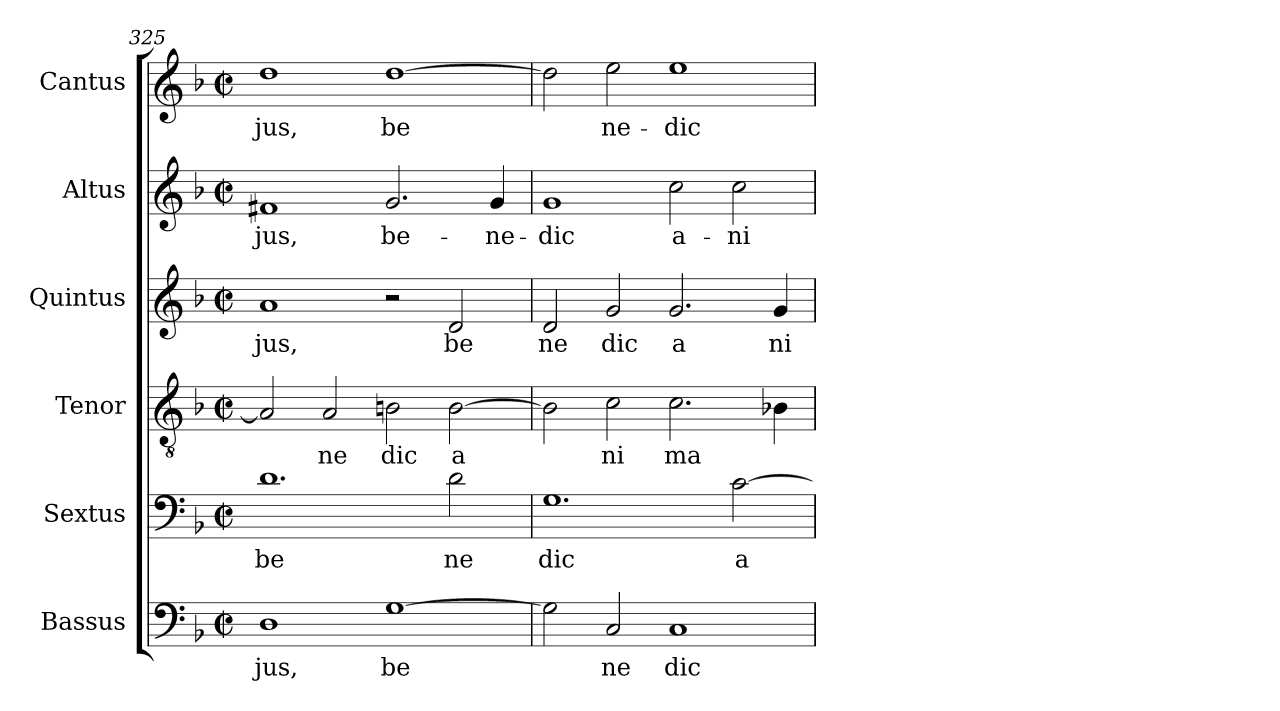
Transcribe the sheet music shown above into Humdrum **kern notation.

**kern	**text	**kern	**text	**kern	**text	**kern	**text	**kern	**text	**kern	**text
*part6	*part6	*part5	*part5	*part4	*part4	*part3	*part3	*part2	*part2	*part1	*part1
*staff6	*staff6	*staff5	*staff5	*staff4	*staff4	*staff3	*staff3	*staff2	*staff2	*staff1	*staff1
*I"Bassus	*	*I"Sextus	*	*I"Tenor	*	*I"Quintus	*	*I"Altus	*	*I"Cantus	*
*I'Bassus	*	*I'Sextus	*	*I'Tenor	*	*I'Quintus	*	*I'Altus	*	*I'Cantus	*
!!LO:LB:g=z
*clefF4	*	*clefF4	*	*clefGv2	*	*clefG2	*	*clefG2	*	*clefG2	*
*k[b-]	*	*k[b-]	*	*k[b-]	*	*k[b-]	*	*k[b-]	*	*k[b-]	*
*F:	*	*F:	*	*F:	*	*F:	*	*F:	*	*F:	*
*M2/2	*	*M2/2	*	*M2/2	*	*M2/2	*	*M2/2	*	*M2/2	*
*met(c|)	*	*met(c|)	*	*met(c|)	*	*met(c|)	*	*met(c|)	*	*met(c|)	*
=325	=325	=325	=325	=325	=325	=325	=325	=325	=325	=325	=325
!	!LO:LY:b:cj	!	!LO:LY:b:cj	!	!LO:LY:b:cj	!	!LO:LY:b:cj	!	!LO:LY:b:cj	!	!LO:LY:b:cj
1D	jus,	1.d	be	2A/]	.	1a	jus,	1f#X	jus,	1dd	-jus,
!	!	!	!	!	!LO:LY:b:cj	!	!	!	!	!	!
.	.	.	.	2A/	ne	.	.	.	.	.	.
!	!LO:LY:b:cj	!	!	!	!LO:LY:b:cj	!	!	!	!LO:LY:b:cj	!	!LO:LY:b:cj
[>1G	be	.	.	2Bn\	dic	2r	.	2.g/	be-	[>1dd	be-
!	!	!	!LO:LY:b:cj	!	!LO:LY:b:cj	!	!LO:LY:b:cj	!	!	!	!
.	.	2d\	ne	[>2B\	a	2d/	be	.	.	.	.
!	!	!	!	!	!	!	!	!	!LO:LY:b:cj	!	!
.	.	.	.	.	.	.	.	4g/	-ne-	.	.
=326	=326	=326	=326	=326	=326	=326	=326	=326	=326	=326	=326
!	!LO:LY:b:cj	!	!LO:LY:b:cj	!	!LO:LY:b:cj	!	!LO:LY:b:cj	!	!LO:LY:b:cj	!	!LO:LY:b:cj
2G\]	.	1.G	dic	2B\]	.	2d/	ne	1g	-dic	2dd\]	--
!	!LO:LY:b:cj	!	!	!	!LO:LY:b:cj	!	!LO:LY:b:cj	!	!	!	!LO:LY:b:cj
2C/	ne	.	.	2c\	ni	2g/	dic	.	.	2ee\	-ne-
!	!LO:LY:b:cj	!	!	!	!LO:LY:b:cj	!	!LO:LY:b:cj	!	!LO:LY:b:cj	!	!LO:LY:b:cj
1C	dic	.	.	2.c\	ma	2.g/	a	2cc\	a-	1ee	-dic
!	!	!	!LO:LY:b:cj	!	!	!	!	!	!LO:LY:b:cj	!	!
.	.	[>2c\	a	.	.	.	.	2cc\	-ni-	.	.
!	!	!	!	!	!LO:LY:b:cj	!	!LO:LY:b:cj	!	!	!	!
.	.	.	.	4B-X\	.	4g/	ni	.	.	.	.
=	=	=	=	=	=	=	=	=	=	=	=
*-	*-	*-	*-	*-	*-	*-	*-	*-	*-	*-	*-
